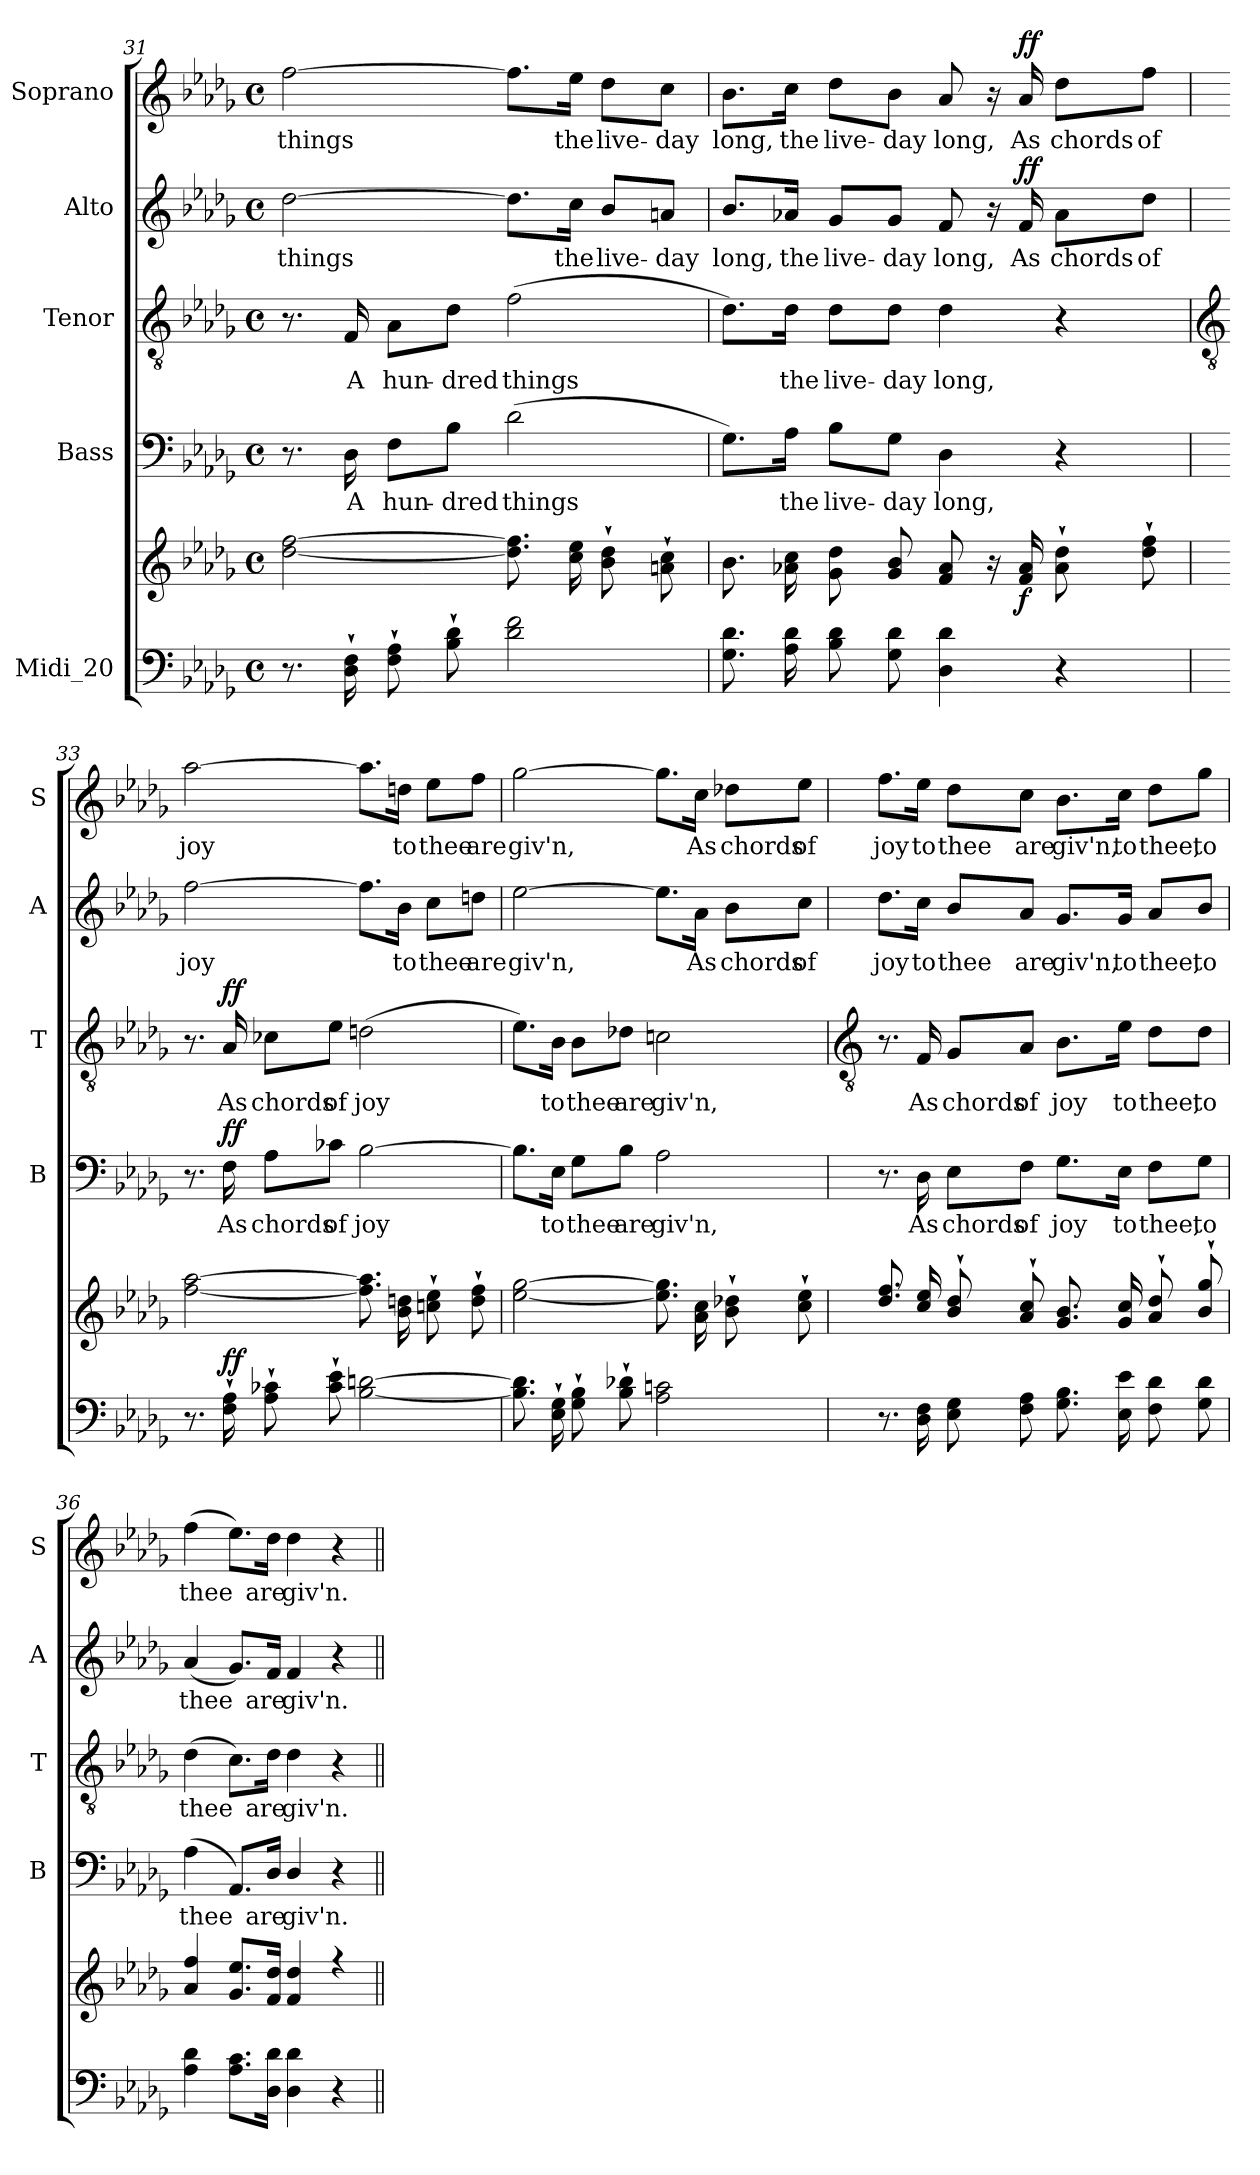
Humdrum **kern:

**kern	**kern	**dynam	**kern	**text	**dynam	**kern	**text	**dynam	**kern	**text	**dynam	**kern	**text	**dynam
*part5	*part5	*part5	*part4	*part4	*part4	*part3	*part3	*part3	*part2	*part2	*part2	*part1	*part1	*part1
*staff6	*staff5	*staff5/6	*staff4	*staff4	*staff4	*staff3	*staff3	*staff3	*staff2	*staff2	*staff2	*staff1	*staff1	*staff1
*I"Midi_20	*	*	*I"Bass	*	*	*I"Tenor	*	*	*I"Alto	*	*	*I"Soprano	*	*
*	*	*	*I'B	*	*	*I'T	*	*	*I'A	*	*	*I'S	*	*
!!LO:LB:g=z
*clefF4	*clefG2	*	*clefF4	*	*	*clefGv2	*	*	*clefG2	*	*	*clefG2	*	*
*k[b-e-a-d-g-]	*k[b-e-a-d-g-]	*	*k[b-e-a-d-g-]	*	*	*k[b-e-a-d-g-]	*	*	*k[b-e-a-d-g-]	*	*	*k[b-e-a-d-g-]	*	*
*D-:	*D-:	*	*D-:	*	*	*D-:	*	*	*D-:	*	*	*D-:	*	*
*M4/4	*M4/4	*	*M4/4	*	*	*M4/4	*	*	*M4/4	*	*	*M4/4	*	*
*met(c)	*met(c)	*	*met(c)	*	*	*met(c)	*	*	*met(c)	*	*	*met(c)	*	*
=31	=31	=31	=31	=31	=31	=31	=31	=31	=31	=31	=31	=31	=31	=31
!	!	!	!	!	!	!	!	!	!	!LO:LY:b	!	!	!LO:LY:b	!
8.r	[2dd- [2ff	.	8.r	.	.	8.r	.	.	[2dd-	things	.	[2ff	things	.
!	!	!	!	!LO:LY:b	!	!	!LO:LY:b	!	!	!	!	!	!	!
16D-` 16F`LL	.	.	16D-	A	.	16F	A	.	.	.	.	.	.	.
!	!	!	!	!LO:LY:b	!	!	!LO:LY:b	!	!	!	!	!	!	!
8F` 8A-`	.	.	8F\L	hun-	.	8A-\L	hun-	.	.	.	.	.	.	.
!	!	!	!	!LO:LY:b	!	!	!LO:LY:b	!	!	!	!	!	!	!
8B-` 8d-`J	.	.	8B-\J	-dred	.	8d-\J	-dred	.	.	.	.	.	.	.
!	!	!	!	!LO:LY:b	!	!	!LO:LY:b	!	!	!	!	!	!	!
2d- 2f	8.dd-] 8.ff]L	.	(>2d-	things	.	(>2f	things	.	8.dd-\L]	.	.	8.ff\L]	.	.
!	!	!	!	!	!	!	!	!	!	!LO:LY:b	!	!	!LO:LY:b	!
.	16cc 16ee-L	.	.	.	.	.	.	.	16cc\Jk	the	.	16ee-\Jk	the	.
!	!	!	!	!	!	!	!	!	!	!LO:LY:b	!	!	!LO:LY:b	!
.	8b-` 8dd-`	.	.	.	.	.	.	.	8b-/L	live-	.	8dd-\L	live-	.
!	!	!	!	!	!	!	!	!	!	!LO:LY:b	!	!	!LO:LY:b	!
.	8an` 8cc`J	.	.	.	.	.	.	.	8an/J	-day	.	8cc\J	-day	.
=32	=32	=32	=32	=32	=32	=32	=32	=32	=32	=32	=32	=32	=32	=32
!	!	!	!	!	!	!	!	!	!	!LO:LY:b	!	!	!LO:LY:b	!
8.G- 8.d-L	8.b-L	.	8.G-\L)	.	.	8.d-\L)	.	.	8.b-/L	long,	.	8.b-\L	long,	.
!	!	!	!	!LO:LY:b	!	!	!LO:LY:b	!	!	!LO:LY:b	!	!	!LO:LY:b	!
16A- 16d-L	16a-X 16ccL	.	16A-\Jk	the	.	16d-\Jk	the	.	16a-X/Jk	the	.	16cc\Jk	the	.
!	!	!	!	!LO:LY:b	!	!	!LO:LY:b	!	!	!LO:LY:b	!	!	!LO:LY:b	!
8B- 8d-	8g- 8dd-	.	8B-\L	live-	.	8d-\L	live-	.	8g-/L	live-	.	8dd-\L	live-	.
!	!	!	!	!LO:LY:b	!	!	!LO:LY:b	!	!	!LO:LY:b	!	!	!LO:LY:b	!
8G- 8d-J	8g- 8b-J	.	8G-\J	-day	.	8d-\J	-day	.	8g-/J	-day	.	8b-\J	-day	.
!	!	!	!	!LO:LY:b	!	!	!LO:LY:b	!	!	!LO:LY:b	!	!	!LO:LY:b	!
4D- 4d-	8f 8a-	.	4D-	long,	.	4d-	long,	.	8f	long,	.	8a-	long,	.
.	16r	.	.	.	.	.	.	.	16r	.	.	16r	.	.
!	!	!LO:DY:b	!	!	!	!	!	!	!	!LO:LY:b	!LO:DY:b	!	!LO:LY:b	!LO:DY:b
.	16f 16a-LL	f	.	.	.	.	.	.	16f	As	ff	16a-	As	ff
!	!	!	!	!	!	!	!	!	!	!LO:LY:b	!	!	!LO:LY:b	!
4r	8a-` 8dd-`	.	4r	.	.	4r	.	.	8a-\L	chords	.	8dd-\L	chords	.
!	!	!	!	!	!	!	!	!	!	!LO:LY:b	!	!	!LO:LY:b	!
.	8dd-` 8ff`J	.	.	.	.	.	.	.	8dd-\J	of	.	8ff\J	of	.
!!LO:LB:g=z
=33	=33	=33	=33	=33	=33	=33	=33	=33	=33	=33	=33	=33	=33	=33
*	*	*	*	*	*	*clefGv2	*	*	*	*	*	*	*	*
!	!	!	!	!	!	!	!	!	!	!LO:LY:b	!	!	!LO:LY:b	!
8.r	[2ff [2aa-	.	8.r	.	.	8.r	.	.	[2ff	joy	.	[2aa-	joy	.
!	!	!LO:DY:a=2	!	!LO:LY:b	!LO:DY:b	!	!LO:LY:b	!LO:DY:b	!	!	!	!	!	!
16F` 16A-`LL	.	ff	16F	As	ff	16A-	As	ff	.	.	.	.	.	.
!	!	!	!	!LO:LY:b	!	!	!LO:LY:b	!	!	!	!	!	!	!
8A-` 8c-X`	.	.	8A-\L	chords	.	8c-X\L	chords	.	.	.	.	.	.	.
!	!	!	!	!LO:LY:b	!	!	!LO:LY:b	!	!	!	!	!	!	!
8c-` 8e-`J	.	.	8c-X\J	of	.	8e-\J	of	.	.	.	.	.	.	.
!	!	!	!	!LO:LY:b	!	!	!LO:LY:b	!	!	!	!	!	!	!
[2B- [2dn	8.ff] 8.aa-]L	.	[2B-	joy	.	(>2dn	joy	.	8.ff\L]	.	.	8.aa-\L]	.	.
!	!	!	!	!	!	!	!	!	!	!LO:LY:b	!	!	!LO:LY:b	!
.	16b- 16ddnL	.	.	.	.	.	.	.	16b-\Jk	to	.	16ddn\Jk	to	.
!	!	!	!	!	!	!	!	!	!	!LO:LY:b	!	!	!LO:LY:b	!
.	8ccn` 8ee-`	.	.	.	.	.	.	.	8cc\L	thee	.	8ee-\L	thee	.
!	!	!	!	!	!	!	!	!	!	!LO:LY:b	!	!	!LO:LY:b	!
.	8dd` 8ff`J	.	.	.	.	.	.	.	8ddn\J	are	.	8ff\J	are	.
=34	=34	=34	=34	=34	=34	=34	=34	=34	=34	=34	=34	=34	=34	=34
!	!	!	!	!	!	!	!	!	!	!LO:LY:b	!	!	!LO:LY:b	!
8.B-] 8.d]L	[2ee- [2gg-	.	8.B-\L]	.	.	8.e-\L)	.	.	[2ee-	giv'n,	.	[2gg-	giv'n,	.
!	!	!	!	!LO:LY:b	!	!	!LO:LY:b	!	!	!	!	!	!	!
16E-` 16G-`L	.	.	16E-\Jk	to	.	16B-\Jk	to	.	.	.	.	.	.	.
!	!	!	!	!LO:LY:b	!	!	!LO:LY:b	!	!	!	!	!	!	!
8G-` 8B-`	.	.	8G-\L	thee	.	8B-\L	thee	.	.	.	.	.	.	.
!	!	!	!	!LO:LY:b	!	!	!LO:LY:b	!	!	!	!	!	!	!
8B-` 8d-X`J	.	.	8B-\J	are	.	8d-X\J	are	.	.	.	.	.	.	.
!	!	!	!	!LO:LY:b	!	!	!LO:LY:b	!	!	!	!	!	!	!
2A- 2cn	8.ee-] 8.gg-]L	.	2A-	giv'n,	.	2cn	giv'n,	.	8.ee-\L]	.	.	8.gg-\L]	.	.
!	!	!	!	!	!	!	!	!	!	!LO:LY:b	!	!	!LO:LY:b	!
.	16a- 16ccL	.	.	.	.	.	.	.	16a-\Jk	As	.	16cc\Jk	As	.
!	!	!	!	!	!	!	!	!	!	!LO:LY:b	!	!	!LO:LY:b	!
.	8b-` 8dd-X`	.	.	.	.	.	.	.	8b-\L	chords	.	8dd-X\L	chords	.
!	!	!	!	!	!	!	!	!	!	!LO:LY:b	!	!	!LO:LY:b	!
.	8cc` 8ee-`J	.	.	.	.	.	.	.	8cc\J	of	.	8ee-\J	of	.
!!LO:LB:g=z
=35	=35	=35	=35	=35	=35	=35	=35	=35	=35	=35	=35	=35	=35	=35
*	*	*	*	*	*	*clefGv2	*	*	*	*	*	*	*	*
*	*^	*	*	*	*	*	*	*	*	*	*	*	*	*
!	!	!	!	!	!	!	!	!	!	!	!LO:LY:b	!	!	!LO:LY:b	!
8.r	8.dd- 8.ffL	1ryy	.	8.r	.	.	8.r	.	.	8.dd-\L	joy	.	8.ff\L	joy	.
!	!	!	!	!	!LO:LY:b	!	!	!LO:LY:b	!	!	!LO:LY:b	!	!	!LO:LY:b	!
16D- 16FLL	16cc 16ee-L	.	.	16D-	As	.	16F	As	.	16cc\Jk	to	.	16ee-\Jk	to	.
!	!	!	!	!	!LO:LY:b	!	!	!LO:LY:b	!	!	!LO:LY:b	!	!	!LO:LY:b	!
8E- 8G-	8b-` 8dd-`	.	.	8E-\L	chords	.	8G-/L	chords	.	8b-/L	thee	.	8dd-\L	thee	.
!	!	!	!	!	!LO:LY:b	!	!	!LO:LY:b	!	!	!LO:LY:b	!	!	!LO:LY:b	!
8F 8A-J	8a-` 8cc`J	.	.	8F\J	of	.	8A-/J	of	.	8a-/J	are	.	8cc\J	are	.
!	!	!	!	!	!LO:LY:b	!	!	!LO:LY:b	!	!	!LO:LY:b	!	!	!LO:LY:b	!
8.G- 8.B-L	8.g- 8.b-L	.	.	8.G-\L	joy	.	8.B-\L	joy	.	8.g-/L	giv'n,	.	8.b-\L	giv'n,	.
!	!	!	!	!	!LO:LY:b	!	!	!LO:LY:b	!	!	!LO:LY:b	!	!	!LO:LY:b	!
16E- 16e-L	16g- 16ccL	.	.	16E-\Jk	to	.	16e-\Jk	to	.	16g-/Jk	to	.	16cc\Jk	to	.
!	!	!	!	!	!LO:LY:b	!	!	!LO:LY:b	!	!	!LO:LY:b	!	!	!LO:LY:b	!
8F 8d-	8a-` 8dd-`	.	.	8F\L	thee,	.	8d-\L	thee,	.	8a-/L	thee,	.	8dd-\L	thee,	.
!	!	!	!	!	!LO:LY:b	!	!	!LO:LY:b	!	!	!LO:LY:b	!	!	!LO:LY:b	!
8G- 8d-J	8b-` 8gg-`J	.	.	8G-\J	to	.	8d-\J	to	.	8b-/J	to	.	8gg-\J	to	.
=36	=36	=36	=36	=36	=36	=36	=36	=36	=36	=36	=36	=36	=36	=36	=36
!	!	!	!	!	!LO:LY:b	!	!	!LO:LY:b	!	!	!LO:LY:b	!	!	!LO:LY:b	!
4A- 4d-	4a- 4ff	1ryy	.	(<4A-	thee	.	(>4d-	thee	.	(<4a-	thee	.	(>4ff	thee	.
8.A- 8.cL	8.g- 8.ee-L	.	.	8.AA-/L)	.	.	8.c\L)	.	.	8.g-/L)	.	.	8.ee-\L)	.	.
!	!	!	!	!	!LO:LY:b	!	!	!LO:LY:b	!	!	!LO:LY:b	!	!	!LO:LY:b	!
16D- 16d-J	16f 16dd-J	.	.	16D-/Jk	are	.	16d-\Jk	are	.	16f/Jk	are	.	16dd-\Jk	are	.
!	!	!	!	!	!LO:LY:b	!	!	!LO:LY:b	!	!	!LO:LY:b	!	!	!LO:LY:b	!
4D-\ 4d-\	4f 4dd-	.	.	4D-/	giv'n.	.	4d-	giv'n.	.	4f	giv'n.	.	4dd-	giv'n.	.
4r	4r	.	.	4r	.	.	4r	.	.	4r	.	.	4r	.	.
*	*v	*v	*	*	*	*	*	*	*	*	*	*	*	*	*
=||	=||	=||	=||	=||	=||	=||	=||	=||	=||	=||	=||	=||	=||	=||
*-	*-	*-	*-	*-	*-	*-	*-	*-	*-	*-	*-	*-	*-	*-
